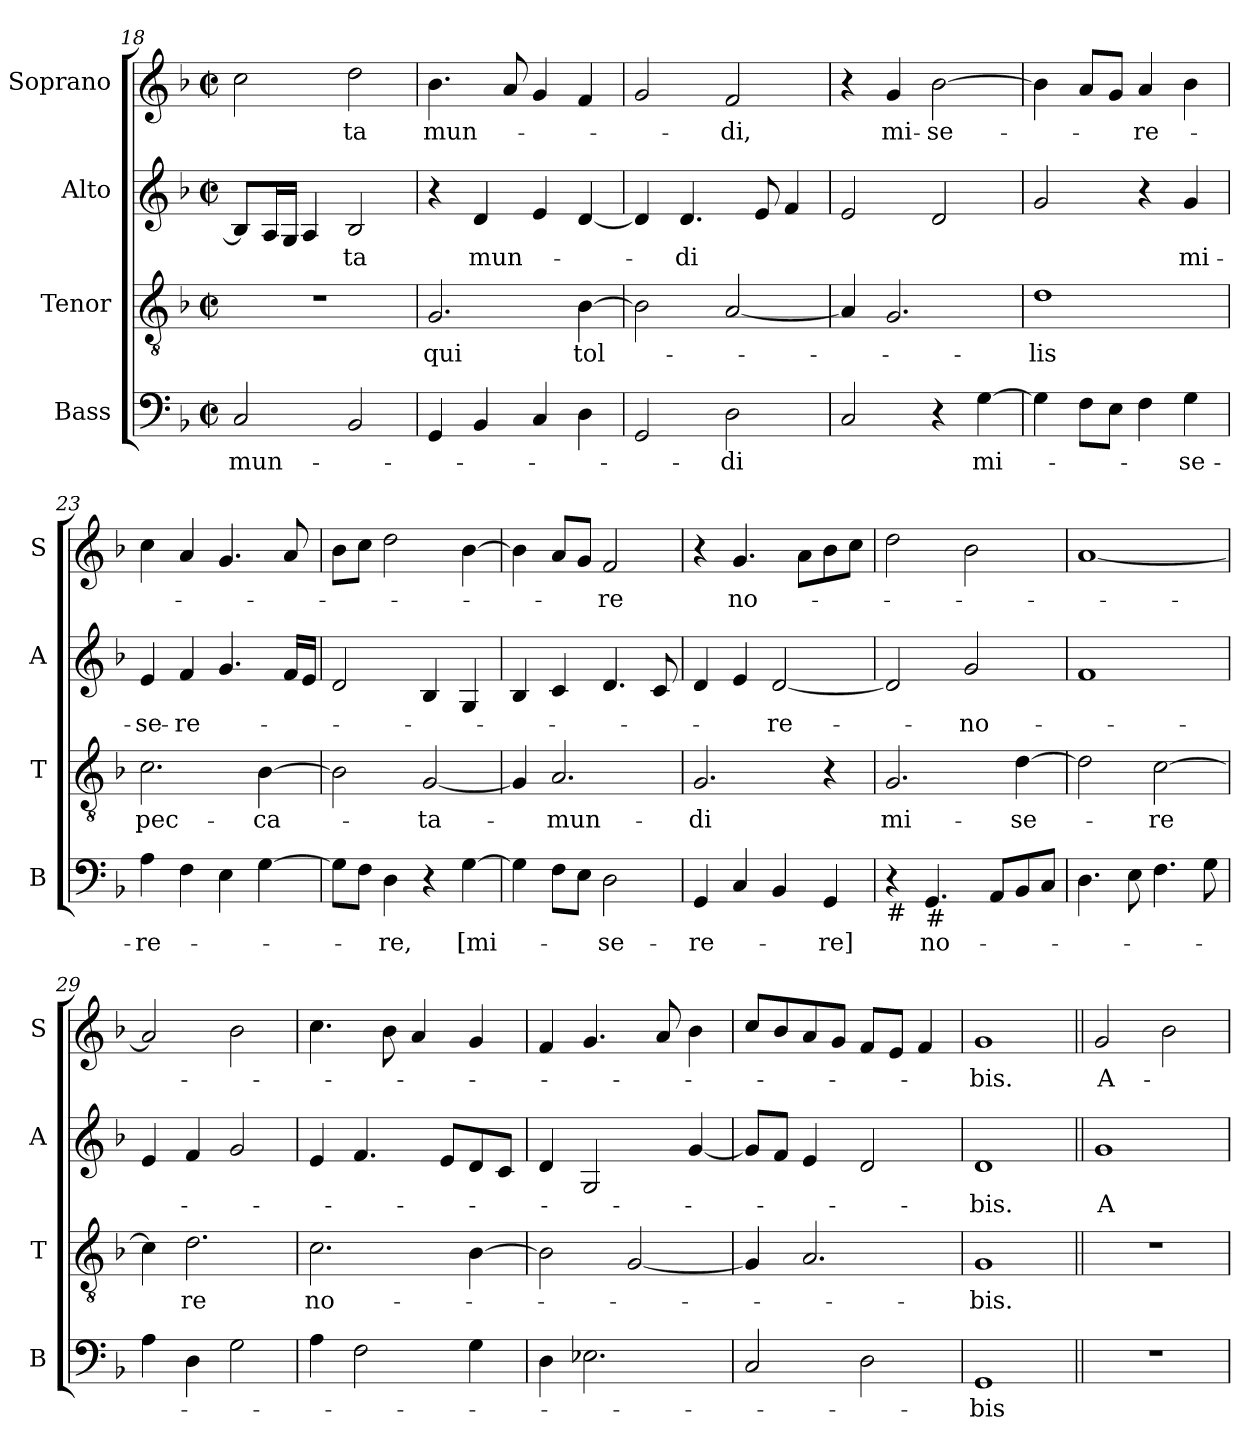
**kern	**text	**kern	**text	**kern	**text	**kern	**text
*part4	*part4	*part3	*part3	*part2	*part2	*part1	*part1
*staff4	*staff4	*staff3	*staff3	*staff2	*staff2	*staff1	*staff1
*I"Bass	*	*I"Tenor	*	*I"Alto	*	*I"Soprano	*
*I'B	*	*I'T	*	*I'A	*	*I'S	*
!!LO:PB:g=z
*clefF4	*	*clefGv2	*	*clefG2	*	*clefG2	*
*k[b-]	*	*k[b-]	*	*k[b-]	*	*k[b-]	*
*F:	*	*F:	*	*F:	*	*F:	*
*M2/2	*	*M2/2	*	*M2/2	*	*M2/2	*
*met(c|)	*	*met(c|)	*	*met(c|)	*	*met(c|)	*
=18	=18	=18	=18	=18	=18	=18	=18
2C/	-mun-	1r	.	8B-/L]	.	2cc\	.
.	.	.	.	16A/L	.	.	.
.	.	.	.	16G/JJ	.	.	.
.	.	.	.	4A/	.	.	.
2BB-/	.	.	.	2B-/	-ta	2dd\	-ta
=19	=19	=19	=19	=19	=19	=19	=19
4GG/	.	2.G/	qui	4r	.	4.b-\	mun-
4BB-/	.	.	.	4d/	mun-	.	.
.	.	.	.	.	.	8a/	.
4C/	.	.	.	4e/	.	4g/	.
4D\	.	[4B-\	tol-	[4d/	.	4f/	.
=20	=20	=20	=20	=20	=20	=20	=20
2GG/	.	2B-\]	.	4d/]	.	2g/	.
.	.	.	.	4.d/	-di	.	.
2D\	-di	[2A/	.	.	.	2f/	-di,
.	.	.	.	8e/	.	.	.
.	.	.	.	4f/	.	.	.
=21	=21	=21	=21	=21	=21	=21	=21
2C/	.	4A/]	.	2e/	.	4r	.
.	.	2.G/	.	.	.	4g/	mi-
4r	.	.	.	2d/	.	[2b-\	-se-
[4G\	mi-	.	.	.	.	.	.
=22	=22	=22	=22	=22	=22	=22	=22
4G\]	.	1d	-lis	2g/	.	4b-\]	.
8F\L	.	.	.	.	.	8a/L	.
8E\J	.	.	.	.	.	8g/J	.
4F\	.	.	.	4r	.	4a/	-re-
4G\	-se-	.	.	4g/	mi-	4b-\	.
!!LO:LB:g=z
=23	=23	=23	=23	=23	=23	=23	=23
4A\	-re-	2.c\	pec-	4e/	-se-	4cc\	.
4F\	.	.	.	4f/	-re-	4a/	.
4E\	.	.	.	4.g/	.	4.g/	.
[4G\	.	[4B-\	-ca-	.	.	.	.
.	.	.	.	16f/LL	.	8a/	.
.	.	.	.	16e/JJ	.	.	.
=24	=24	=24	=24	=24	=24	=24	=24
8G\L]	.	2B-\]	.	2d/	.	8b-\L	.
8F\J	.	.	.	.	.	8cc\J	.
4D\	-re,	.	.	.	.	2dd\	.
4r	.	[2G/	-ta-	4B-/	.	.	.
[4G\	[mi-	.	.	4G/	.	[4b-\	.
=25	=25	=25	=25	=25	=25	=25	=25
4G\]	.	4G/]	.	4B-/	.	4b-\]	.
8F\L	.	2.A/	-mun-	4c/	.	8a/L	.
8E\J	.	.	.	.	.	8g/J	.
2D\	-se-	.	.	4.d/	.	2f/	-re
.	.	.	.	8c/	.	.	.
=26	=26	=26	=26	=26	=26	=26	=26
4GG/	-re-	2.G/	-di	4d/	.	4r	.
4C/	.	.	.	4e/	.	4.g/	no-
4BB-/	.	.	.	[2d/	-re-	.	.
.	.	.	.	.	.	8a\L	.
4GG/	-re]	4r	.	.	.	8b-\	.
.	.	.	.	.	.	8cc\J	.
=27	=27	=27	=27	=27	=27	=27	=27
!LO:TX:b:t=#	!	!	!	!	!	!	!
4r	.	2.G/	mi-	2d/]	.	2dd\	.
!LO:TX:b:t=#	!	!	!	!	!	!	!
4.GG/	no-	.	.	.	.	.	.
.	.	.	.	2g/	-no-	2b-\	.
8AA/L	.	.	.	.	.	.	.
8BB-/	.	[4d\	-se-	.	.	.	.
8C/J	.	.	.	.	.	.	.
!!LO:LB:g=z
=28	=28	=28	=28	=28	=28	=28	=28
4.D\	.	2d\]	.	1f	.	[1a	.
8E\	.	.	.	.	.	.	.
4.F\	.	[2c\	-re	.	.	.	.
8G\	.	.	.	.	.	.	.
=29	=29	=29	=29	=29	=29	=29	=29
4A\	.	4c\]	.	4e/	.	2a/]	.
4D\	.	2.d\	re	4f/	.	.	.
2G\	.	.	.	2g/	.	2b-\	.
=30	=30	=30	=30	=30	=30	=30	=30
4A\	.	2.c\	no-	4e/	.	4.cc\	.
2F\	.	.	.	4.f/	.	.	.
.	.	.	.	.	.	8b-\	.
.	.	.	.	.	.	4a/	.
.	.	.	.	8e/L	.	.	.
4G\	.	[4B-\	.	8d/	.	4g/	.
.	.	.	.	8c/J	.	.	.
=31	=31	=31	=31	=31	=31	=31	=31
4D\	.	2B-\]	.	4d/	.	4f/	.
2.E-X\	.	.	.	2G/	.	4.g/	.
.	.	[2G/	.	.	.	.	.
.	.	.	.	.	.	8a/	.
.	.	.	.	[4g/	.	4b-\	.
=32	=32	=32	=32	=32	=32	=32	=32
2C/	.	4G/]	.	8g/L]	.	8cc/L	.
.	.	.	.	8f/J	.	8b-/	.
.	.	2.A/	.	4e/	.	8a/	.
.	.	.	.	.	.	8g/J	.
2D\	.	.	.	2d/	.	8f/L	.
.	.	.	.	.	.	8e/J	.
.	.	.	.	.	.	4f/	.
=33	=33	=33	=33	=33	=33	=33	=33
1GG	-bis	1G	-bis.	1d	-bis.	1g	-bis.
!!LO:LB:g=z
=34||	=34||	=34||	=34||	=34||	=34||	=34||	=34||
1r	.	1r	.	1g	A-	2g/	A-
.	.	.	.	.	.	2b-\	.
=	=	=	=	=	=	=	=
*-	*-	*-	*-	*-	*-	*-	*-
